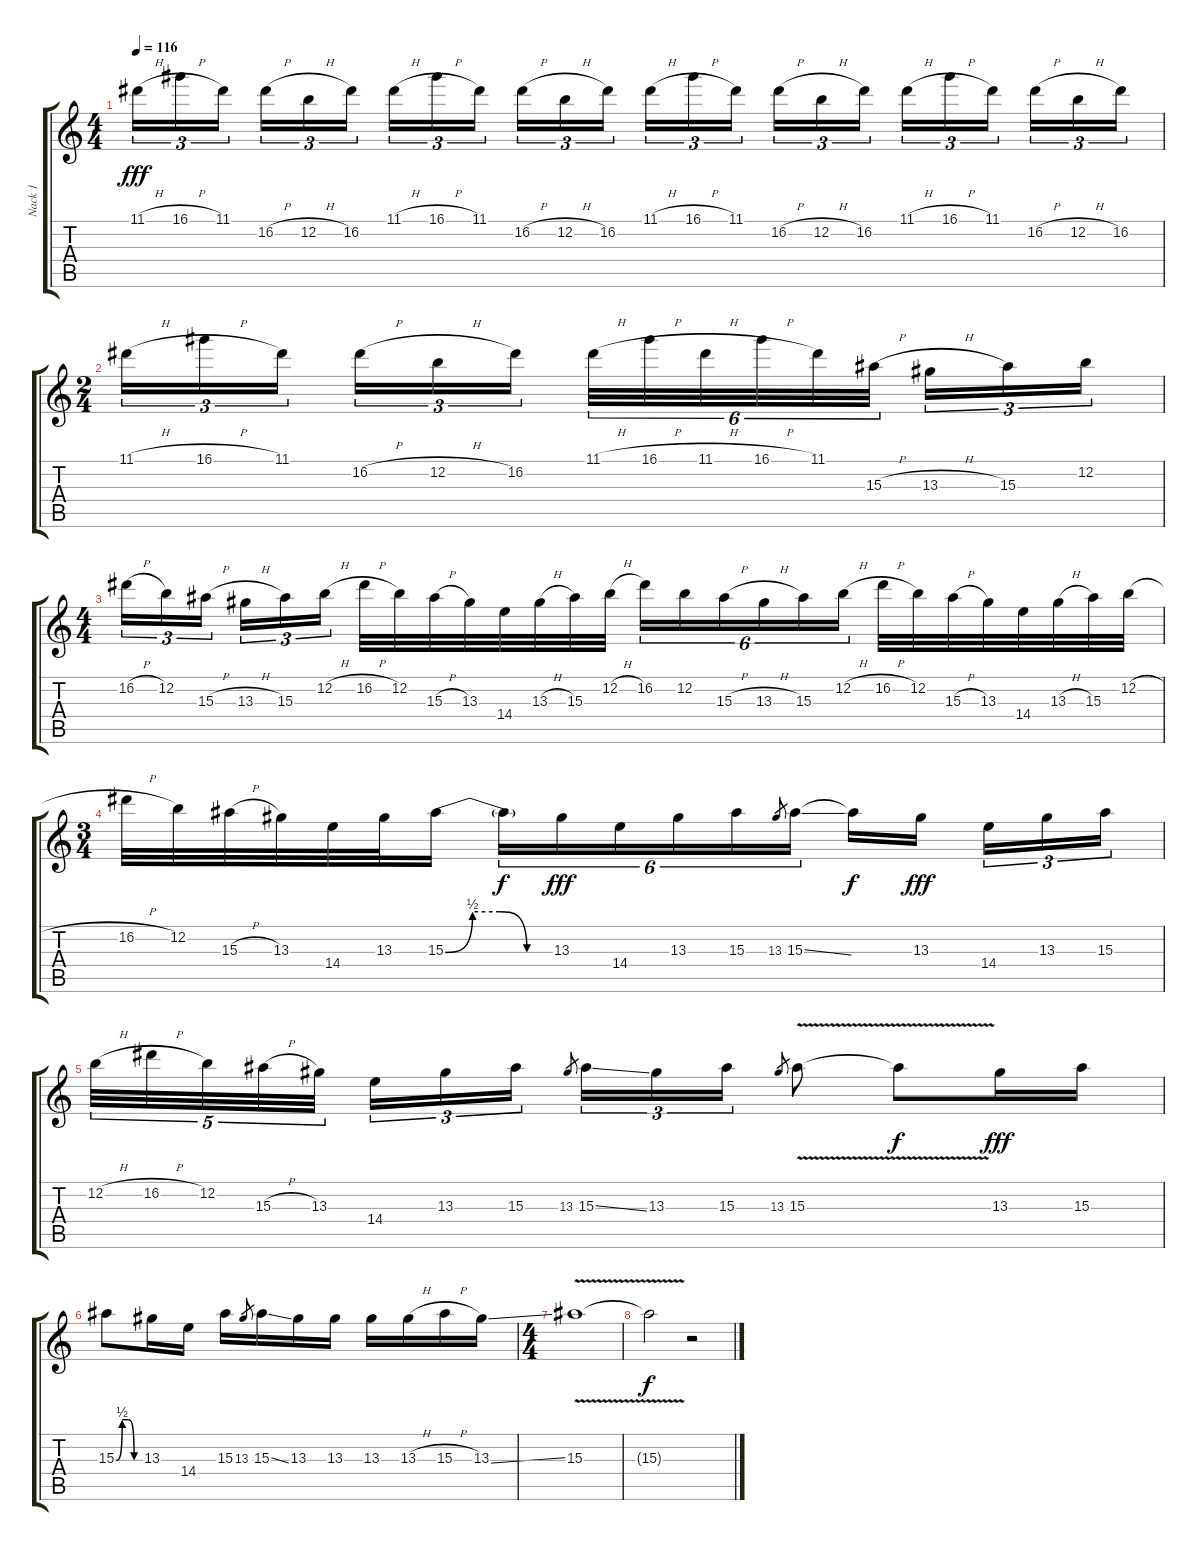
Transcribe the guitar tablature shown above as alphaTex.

\track ("Nack 1" "Nack 1") {instrument distortionguitar}
\staff {score tabs}
\tuning (E4 B3 G3 D3 A2 E2) {hide}
\ts (4 4)
\tempo 116
\clef g2
\ks c
11.1{h}.16{tu (3 2) dy fff} 16.1{h}.16{tu (3 2)} 11.1.16{tu (3 2)} 16.2{h}.16{tu (3 2)} 12.2{h}.16{tu (3 2)} 16.2.16{tu (3 2)} 11.1{h}.16{tu (3 2)} 16.1{h}.16{tu (3 2)} 11.1.16{tu (3 2)} 16.2{h}.16{tu (3 2)} 12.2{h}.16{tu (3 2)} 16.2.16{tu (3 2)} 11.1{h}.16{tu (3 2)} 16.1{h}.16{tu (3 2)} 11.1.16{tu (3 2)} 16.2{h}.16{tu (3 2)} 12.2{h}.16{tu (3 2)} 16.2.16{tu (3 2)} 11.1{h}.16{tu (3 2)} 16.1{h}.16{tu (3 2)} 11.1.16{tu (3 2)} 16.2{h}.16{tu (3 2)} 12.2{h}.16{tu (3 2)} 16.2.16{tu (3 2)} |
\ts (2 4)
11.1{h}.16{tu (3 2)} 16.1{h}.16{tu (3 2)} 11.1.16{tu (3 2)} 16.2{h}.16{tu (3 2)} 12.2{h}.16{tu (3 2)} 16.2.16{tu (3 2)} 11.1{h}.32{tu (6 4)} 16.1{h}.32{tu (6 4)} 11.1{h}.32{tu (6 4)} 16.1{h}.32{tu (6 4)} 11.1.32{tu (6 4)} 15.3{h}.32{tu (6 4)} 13.3{h}.16{tu (3 2)} 15.3.16{tu (3 2)} 12.2.16{tu (3 2)} |
\ts (4 4)
16.2{h}.16{tu (3 2)} 12.2.16{tu (3 2)} 15.3{h}.16{tu (3 2)} 13.3{h}.16{tu (3 2)} 15.3.16{tu (3 2)} 12.2{h}.16{tu (3 2)} 16.2{h}.32 12.2.32 15.3{h}.32 13.3.32 14.4.32 13.3{h}.32 15.3.32 12.2{h}.32 16.2.16{tu (6 4)} 12.2.16{tu (6 4)} 15.3{h}.16{tu (6 4)} 13.3{h}.16{tu (6 4)} 15.3.16{tu (6 4)} 12.2{h}.16{tu (6 4)} 16.2{h}.32 12.2.32 15.3{h}.32 13.3.32 14.4.32 13.3{h}.32 15.3.32 12.2{h}.32 |
\ts (3 4)
16.2{h}.32 12.2.32 15.3{h}.32 13.3.32 14.4.32 13.3.32 15.3{be (custom 0 0 15 2 30 2 45 0 60 0)}.16 15.3{t}.16{tu (6 4) dy f} 13.3.16{tu (6 4) dy fff} 14.4.16{tu (6 4)} 13.3.16{tu (6 4)} 15.3.16{tu (6 4)} 13.3.8{gr} 15.3{ss}.16{tu (6 4)} 15.3{t}.16{dy f} 13.3.16{dy fff} 14.4.16{tu (3 2)} 13.3.16{tu (3 2)} 15.3.16{tu (3 2)} |
12.2{h}.32{tu (5 4)} 16.2{h}.32{tu (5 4)} 12.2.32{tu (5 4)} 15.3{h}.32{tu (5 4)} 13.3.32{tu (5 4)} 14.4.16{tu (3 2)} 13.3.16{tu (3 2)} 15.3.16{tu (3 2)} 13.3.8{gr} 15.3{ss}.16{tu (3 2)} 13.3.16{tu (3 2)} 15.3.16{tu (3 2)} 13.3.8{gr} 15.3{v}.8 15.3{t}.8{dy f} 13.3.16{dy fff} 15.3.16 |
15.3{be (custom 0 0 15 2 30 2 45 0 60 0)}.8 13.3.16 14.4.16 15.3.16 13.3.8{gr} 15.3{ss}.16 13.3.16 13.3.16 13.3.16 13.3{h}.16 15.3{h}.16 13.3{ss}.16 |
\ts (4 4)
15.3{v}.1 |
15.3{t}.2{dy f} r.2
